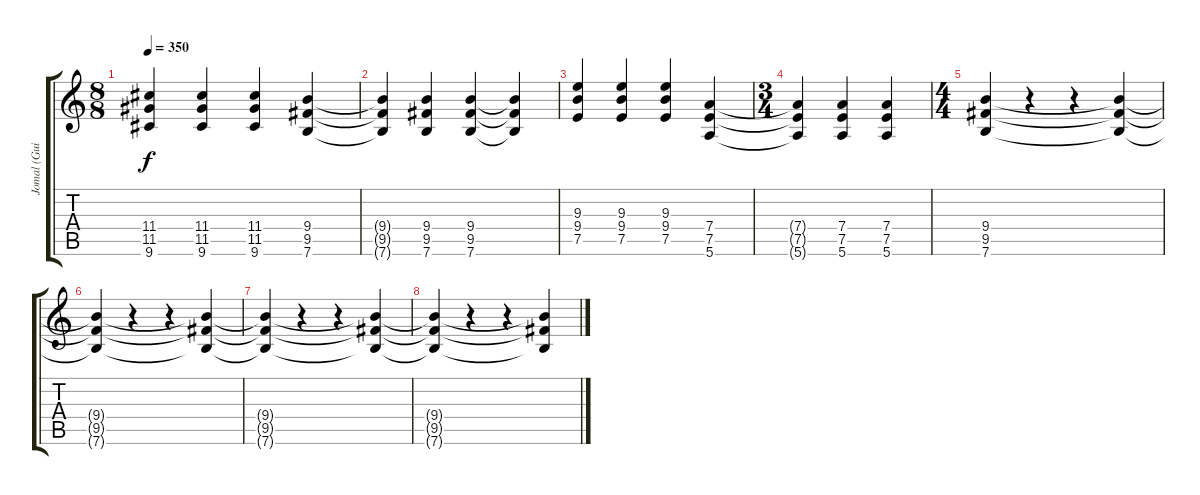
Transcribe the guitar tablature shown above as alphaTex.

\track ("Jomal (Guitar 1)" "Jomal (Gui") {instrument electricguitarjazz}
\staff {score tabs}
\tuning (E4 B3 G3 D3 A2 E2) {hide}
\ts (8 8)
\tempo 350
\clef g2
\ks c
(11.4{t} 11.5{t} 9.6{t}).4{dy f} (11.4 11.5 9.6).4 (11.4 11.5 9.6).4 (9.4 9.5 7.6).4 |
(9.4{t} 9.5{t} 7.6{t}).4 (9.4 9.5 7.6).4 (9.4 9.5 7.6).4 (9.4{t} 9.5{t} 7.6{t}).4 |
(9.3 9.4 7.5).4 (9.3 9.4 7.5).4 (9.3 9.4 7.5).4 (7.4 7.5 5.6).4 |
\ts (3 4)
(7.4{t} 7.5{t} 5.6{t}).4 (7.4 7.5 5.6).4 (7.4 7.5 5.6).4 |
\ts (4 4)
(9.4 9.5 7.6).4 r.4 r.4 (9.4{t} 9.5{t} 7.6{t}).4 |
(9.4{t} 9.5{t} 7.6{t}).4 r.4 r.4 (9.4{t} 9.5{t} 7.6{t}).4 |
(9.4{t} 9.5{t} 7.6{t}).4 r.4 r.4 (9.4{t} 9.5{t} 7.6{t}).4 |
(9.4{t} 9.5{t} 7.6{t}).4 r.4 r.4 (9.4{t} 9.5{t} 7.6{t}).4
